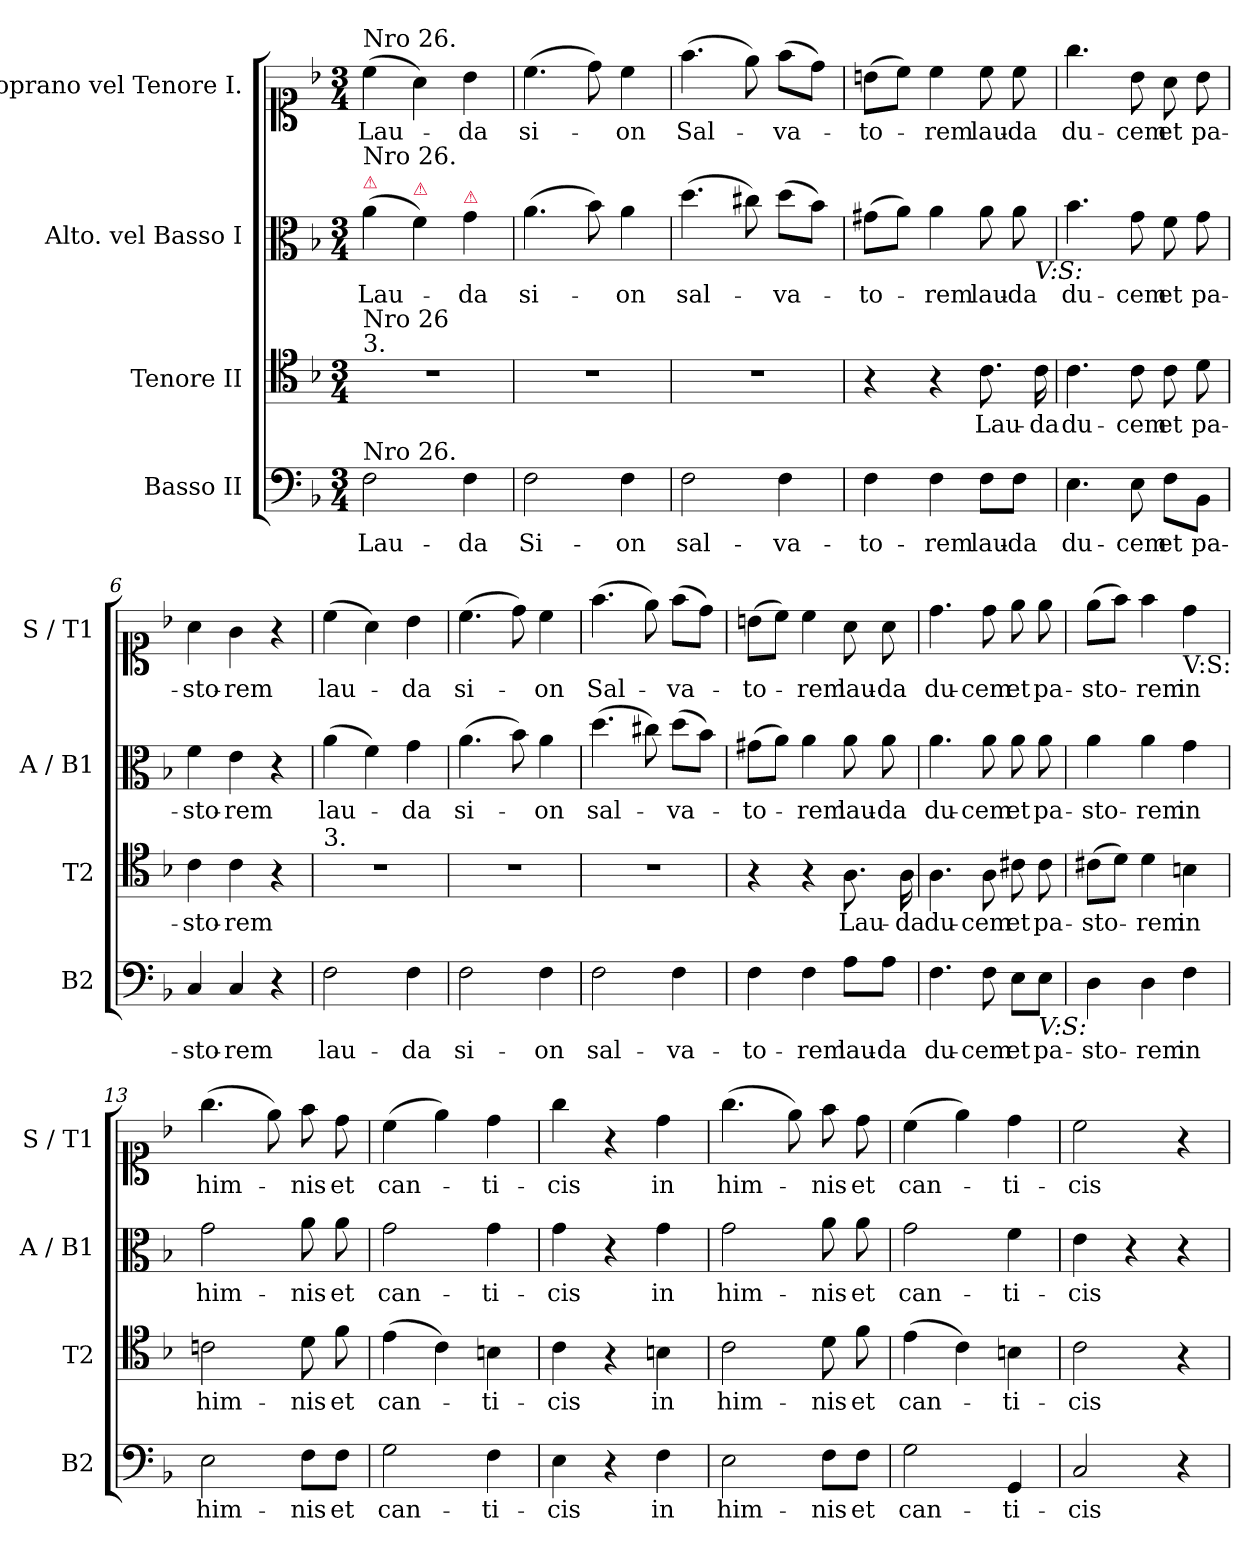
**kern	**text	**kern	**text	**kern	**text	**kern	**text
*part4	*part4	*part3	*part3	*part2	*part2	*part1	*part1
*staff4	*staff4	*staff3	*staff3	*staff2	*staff2	*staff1	*staff1
*I"Basso II	*	*I"Tenore II	*	*I"Alto. vel Basso I	*	*I"Soprano vel Tenore I.	*
*I'B2	*	*I'T2	*	*I'A / B1	*	*I'S / T1	*
*clefF4	*	*clefC4	*	*clefC3	*	*clefC1	*
*k[b-]	*	*k[b-]	*	*k[b-]	*	*k[b-]	*
*F:	*	*F:	*	*F:	*	*F:	*
*M3/4	*	*M3/4	*	*M3/4	*	*M3/4	*
=1	=1	=1	=1	=1	=1	=1	=1
!	!	!	!	!	!	!LO:TX:a:t=Nro 26.	!
!	!	!	!	!LO:TX:a:color=crimson:t=⚠	!	!	!
!	!	!	!	!LO:TX:a:t=Nro 26.	!	!	!
!	!	!LO:TX:a:t=3.	!	!	!	!	!
!	!	!LO:TX:a:t=Nro 26	!	!	!	!	!
!LO:TX:a:t=Nro 26.	!	!	!	!	!	!	!
2F\	Lau-	2.r	.	(4a\	Lau-	(4cc\	Lau-
!	!	!	!	!LO:TX:a:color=crimson:t=⚠	!	!	!
.	.	.	.	4f\)	.	4a\)	.
!	!	!	!	!LO:TX:a:color=crimson:t=⚠	!	!	!
4F\	-da	.	.	4g\	-da	4b-\	-da
=2	=2	=2	=2	=2	=2	=2	=2
2F\	Si-	2.r	.	(4.a\	si-	(4.cc\	si-
.	.	.	.	8b-\)	.	8dd\)	.
4F\	-on	.	.	4a\	-on	4cc\	-on
=3	=3	=3	=3	=3	=3	=3	=3
2F\	sal-	2.r	.	(4.dd\	sal-	(4.ff\	Sal-
.	.	.	.	8cc#X\)	.	8ee\)	.
4F\	-va-	.	.	(8dd\L	-va-	(8ff\L	-va-
.	.	.	.	8b-\J)	.	8dd\J)	.
=4	=4	=4	=4	=4	=4	=4	=4
*	*	*	*	*^	*	*	*
4F\	-to-	4r	.	(8g#X\L	2ryy	-to-	(8bn\L	-to-
.	.	.	.	8a\J)	.	.	8cc\J)	.
4F\	-rem	4r	.	4a\	.	-rem	4cc\	-rem
8F\L	lau-	8.c\	Lau-	8a\	8.ryy	lau-	8cc\	lau-
8F\J	-da	.	.	8a\	.	-da	8cc\	-da
!	!	!	!	!	!LO:TX:b:i:t=V&colon;S&colon;	!	!	!
.	.	16c\	-da	.	16ryy	.	.	.
*	*	*	*	*v	*v	*	*	*
=5	=5	=5	=5	=5	=5	=5	=5
4.E\	du-	4.c\	du-	4.b-\	du-	4.gg\	du-
8E\	-cem	8c\	-cem	8g\	-cem	8b-\	-cem
8F\L	et	8c\	et	8f\	et	8a\	et
8BB-\J	pa-	8d\	pa-	8g\	pa-	8b-\	pa-
=6	=6	=6	=6	=6	=6	=6	=6
4C/	-sto-	4c\	-sto-	4f\	-sto-	4a\	-sto-
4C/	-rem	4c\	-rem	4e\	-rem	4g\	-rem
4r	.	4r	.	4r	.	4r	.
=7	=7	=7	=7	=7	=7	=7	=7
!	!	!LO:TX:a:t=3.	!	!	!	!	!
2F\	lau-	2.r	.	(4a\	lau-	(4cc\	lau-
.	.	.	.	4f\)	.	4a\)	.
4F\	-da	.	.	4g\	-da	4b-\	-da
=8	=8	=8	=8	=8	=8	=8	=8
2F\	si-	2.r	.	(4.a\	si-	(4.cc\	si-
.	.	.	.	8b-\)	.	8dd\)	.
4F\	-on	.	.	4a\	-on	4cc\	-on
=9	=9	=9	=9	=9	=9	=9	=9
2F\	sal-	2.r	.	(4.dd\	sal-	(4.ff\	Sal-
.	.	.	.	8cc#X\)	.	8ee\)	.
4F\	-va-	.	.	(8dd\L	-va-	(8ff\L	-va-
.	.	.	.	8b-\J)	.	8dd\J)	.
=10	=10	=10	=10	=10	=10	=10	=10
4F\	-to-	4r	.	(8g#X\L	-to-	(8bn\L	-to-
.	.	.	.	8a\J)	.	8cc\J)	.
4F\	-rem	4r	.	4a\	-rem	4cc\	-rem
8A\L	lau-	8.A\	Lau-	8a\	lau-	8a\	lau-
8A\J	-da	.	.	8a\	-da	8a\	-da
.	.	16A\	-da	.	.	.	.
=11	=11	=11	=11	=11	=11	=11	=11
4.F\	du-	4.A\	du-	4.a\	du-	4.dd\	du-
8F\	-cem	8A\	-cem	8a\	-cem	8dd\	-cem
8E\L	et	8c#X\	et	8a\	et	8ee\	et
!LO:TX:b:i:t=V&colon;S&colon;	!	!	!	!	!	!	!
8E\J	pa-	8c#\	pa-	8a\	pa-	8ee\	pa-
=12	=12	=12	=12	=12	=12	=12	=12
4D\	-sto-	(8c#X\L	-sto-	4a\	-sto-	(8ee\L	-sto-
.	.	8d\J)	.	.	.	8ff\J)	.
4D\	-rem	4d\	-rem	4a\	-rem	4ff\	-rem
!	!	!	!	!	!	!LO:TX:b:t=V&colon;S&colon;	!
4F\	in	4Bn\	in	4g\	in	4dd\	in
=13	=13	=13	=13	=13	=13	=13	=13
2E\	him-	2cn\	him-	2g\	him-	(4.gg\	him-
.	.	.	.	.	.	8ee\)	.
8F\L	-nis	8d\	-nis	8a\	-nis	8ff\	-nis
8F\J	et	8f\	et	8a\	et	8dd\	et
=14	=14	=14	=14	=14	=14	=14	=14
2G\	can-	(4e\	can-	2g\	can-	(4cc\	can-
.	.	4c\)	.	.	.	4ee\)	.
4F\	-ti-	4Bn\	-ti-	4g\	-ti-	4dd\	-ti-
=15	=15	=15	=15	=15	=15	=15	=15
4E\	-cis	4c\	-cis	4g\	-cis	4gg\	-cis
4r	.	4r	.	4r	.	4r	.
4F\	in	4Bn\	in	4g\	in	4dd\	in
=16	=16	=16	=16	=16	=16	=16	=16
2E\	him-	2c\	him-	2g\	him-	(4.gg\	him-
.	.	.	.	.	.	8ee\)	.
8F\L	-nis	8d\	-nis	8a\	-nis	8ff\	-nis
8F\J	et	8f\	et	8a\	et	8dd\	et
=17	=17	=17	=17	=17	=17	=17	=17
2G\	can-	(4e\	can-	2g\	can-	(4cc\	can-
.	.	4c\)	.	.	.	4ee\)	.
4GG/	-ti-	4Bn\	-ti-	4f\	-ti-	4dd\	-ti-
=18	=18	=18	=18	=18	=18	=18	=18
2C/	-cis	2c\	-cis	4e\	-cis	2cc\	-cis
.	.	.	.	4r	.	.	.
4r	.	4r	.	4r	.	4r	.
=	=	=	=	=	=	=	=
*-	*-	*-	*-	*-	*-	*-	*-
